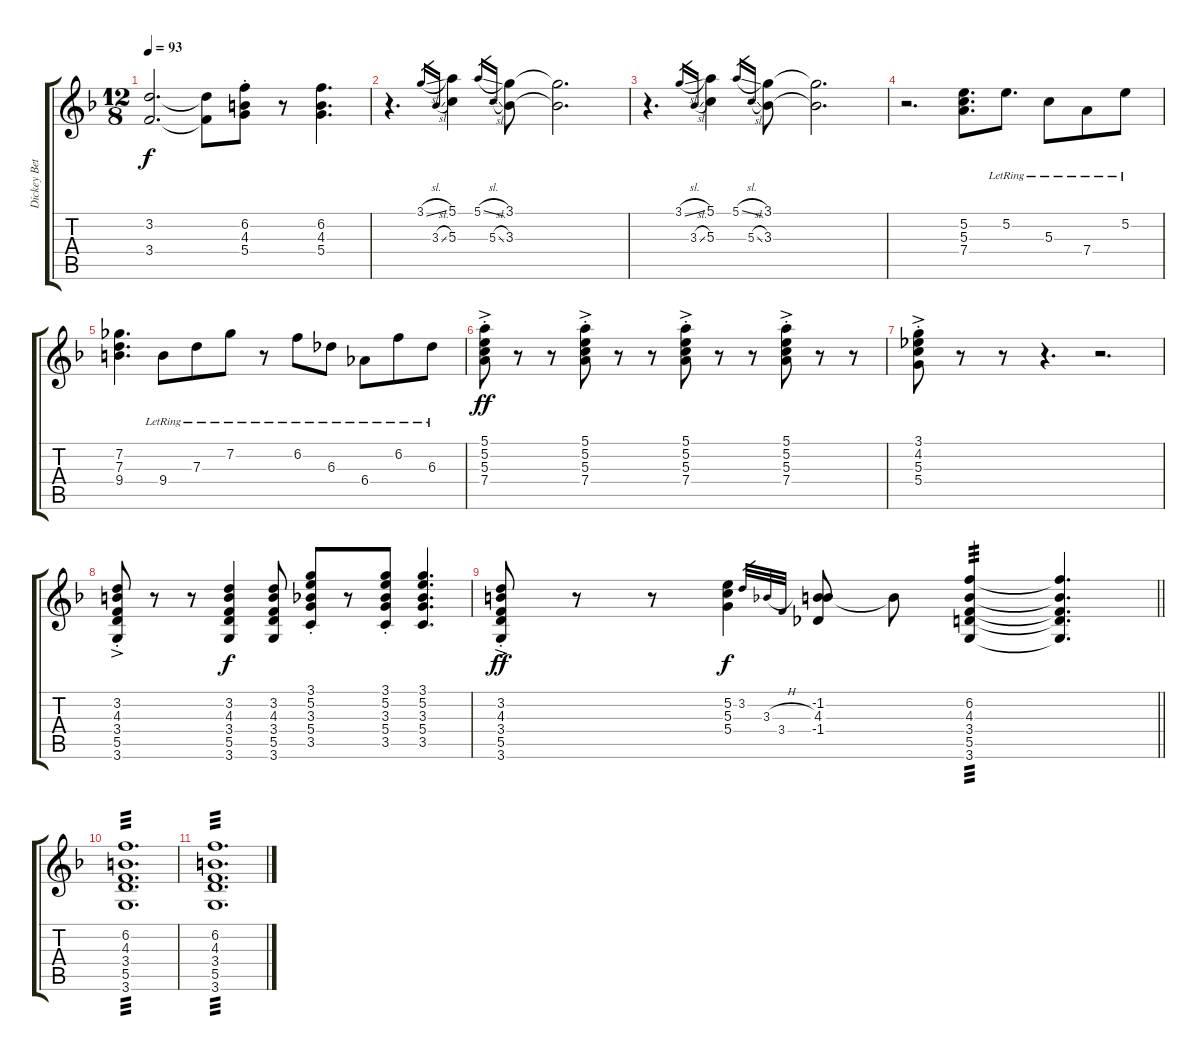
\track ("Dickey Betts" "Dickey Bet") {instrument distortionguitar}
\staff {score tabs}
\tuning (E4 B3 G3 D3 A2 E2) {hide}
\ts (12 8)
\tempo 93
\clef g2
\ks f
(3.2 3.4).2{d dy f} (3.2{t} 3.4{t}).8 (6.2{st} 4.3{st} 5.4{st}).8 r.8 (6.2 4.3 5.4).4{d} |
r.4{d} 3.1{sl}.16{gr} 3.3{sl}.16{gr} (5.1 5.3).4 5.1{sl}.16{gr} 5.3{sl}.16{gr} (3.1 3.3).8 (3.1{t} 3.3{t}).2{d} |
r.4{d} 3.1{sl}.16{gr} 3.3{sl}.16{gr} (5.1 5.3).4 5.1{sl}.16{gr} 5.3{sl}.16{gr} (3.1 3.3).8 (3.1{t} 3.3{t}).2{d} |
r.2{d} (5.2 5.3 7.4).8{d} 5.2{lr}.8{d} 5.3{lr}.8 7.4{lr}.8 5.2{lr}.8 |
(7.2 7.3 9.4).4{d} 9.4{lr}.8 7.3{lr}.8 7.2{lr}.8 r.8 6.2{lr}.8 6.3{lr}.8 6.4{lr}.8 6.2{lr}.8 6.3{lr}.8 |
(5.1{ac st} 5.2{ac st} 5.3{ac st} 7.4{ac st}).8{dy ff} r.8 r.8 (5.1{ac st} 5.2{ac st} 5.3{ac st} 7.4{ac st}).8 r.8 r.8 (5.1{ac st} 5.2{ac st} 5.3{ac st} 7.4{ac st}).8 r.8 r.8 (5.1{ac st} 5.2{ac st} 5.3{ac st} 7.4{ac st}).8 r.8 r.8 |
(3.1{ac st} 4.2{ac st} 5.3{ac st} 5.4{ac st}).8 r.8 r.8 r.4{d} r.2{d} |
(3.2{ac st} 4.3{ac st} 3.4{ac st} 5.5{ac st} 3.6{ac st}).8 r.8 r.8 (3.2 4.3 3.4 5.5 3.6).4{dy f} (3.2 4.3 3.4 5.5 3.6).8 (3.1{st} 5.2{st} 3.3{st} 5.4{st} 3.5{st}).8 r.8 (3.1{st} 5.2{st} 3.3{st} 5.4{st} 3.5{st}).8 (3.1 5.2 3.3 5.4 3.5).4{d} |
\barLineRight lightlight
(3.2{ac st} 4.3{ac st} 3.4{ac st} 5.5{ac st} 3.6{ac st}).8{dy ff} r.8 r.8 (5.2 5.3 5.4).4{dy f} 3.2.32{gr} 3.3{h}.32{gr} 3.4.32{gr} (-1.2 4.3 -1.4).8 4.3{t}.8 (6.2 4.3 3.4 5.5 3.6).4{tp 3} (6.2{t} 4.3{t} 3.4{t} 5.5{t} 3.6{t}).4{d} |
(6.2 4.3 3.4 5.5 3.6).1{d tp 3} |
(6.2 4.3 3.4 5.5 3.6).1{d tp 3}
